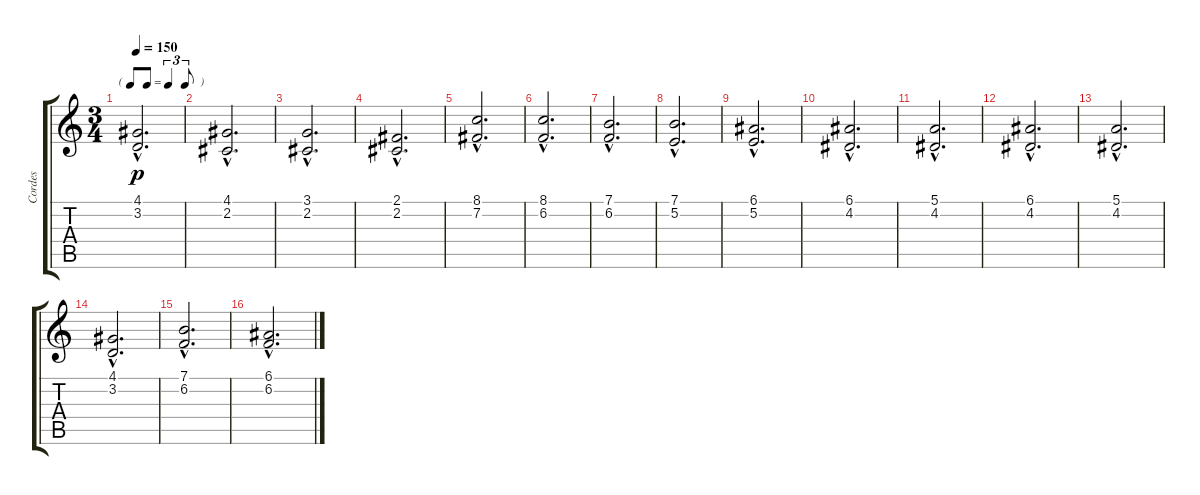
\track ("Cordes" "Cordes") {instrument stringensemble1}
\staff {score tabs}
\tuning (E4 B3 G3 D3 A2 E2) {hide}
\ts (3 4)
\tf triplet8th
\tempo 150
\clef g2
\ks c
(4.1{hac} 3.2{hac}).2{d dy p} |
(4.1{hac} 2.2{hac}).2{d} |
(3.1{hac} 2.2{hac}).2{d} |
(2.1{hac} 2.2{hac}).2{d} |
(8.1{hac} 7.2{hac}).2{d} |
(8.1{hac} 6.2{hac}).2{d} |
(7.1{hac} 6.2{hac}).2{d} |
(7.1{hac} 5.2{hac}).2{d} |
(6.1{hac} 5.2{hac}).2{d} |
(6.1{hac} 4.2{hac}).2{d} |
(5.1{hac} 4.2{hac}).2{d} |
(6.1{hac} 4.2{hac}).2{d} |
(5.1{hac} 4.2{hac}).2{d} |
(4.1{hac} 3.2{hac}).2{d} |
(7.1{hac} 6.2{hac}).2{d} |
(6.1{hac} 6.2{hac}).2{d}
